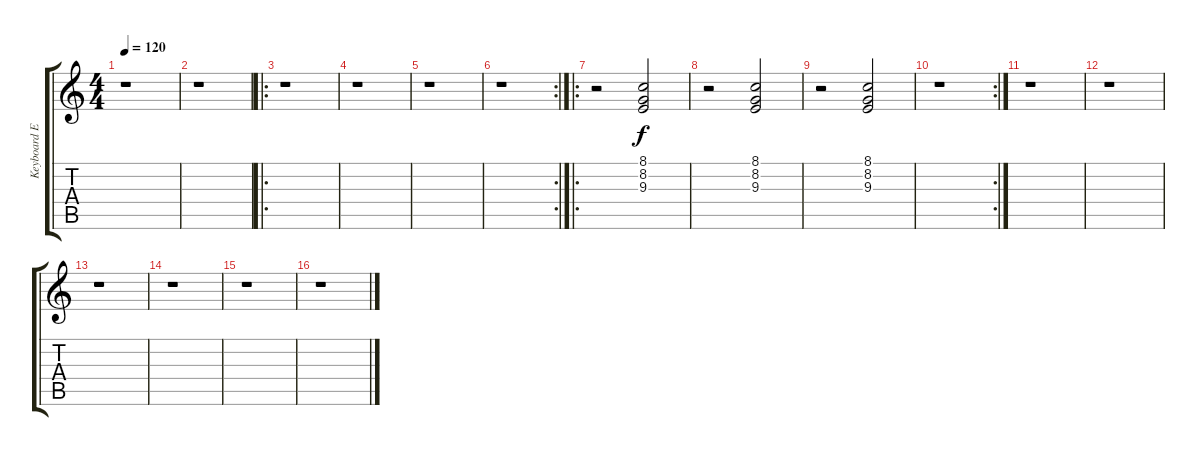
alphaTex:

\track ("Keyboard Effects" "Keyboard E") {instrument choiraahs}
\staff {score tabs}
\tuning (E4 B3 G3 D3 A2 E2) {hide}
\ts (4 4)
\tempo 120
\clef g2
\ks c
r.1{dy f instrument choiraahs} |
r.1 |
\ro
r.1 |
r.1 |
r.1 |
\rc 2
r.1 |
\ro
r.2 (8.1 8.2 9.3).2 |
r.2 (8.1 8.2 9.3).2 |
r.2 (8.1 8.2 9.3).2 |
\rc 2
r.1 |
r.1 |
r.1 |
r.1 |
r.1 |
r.1 |
r.1
